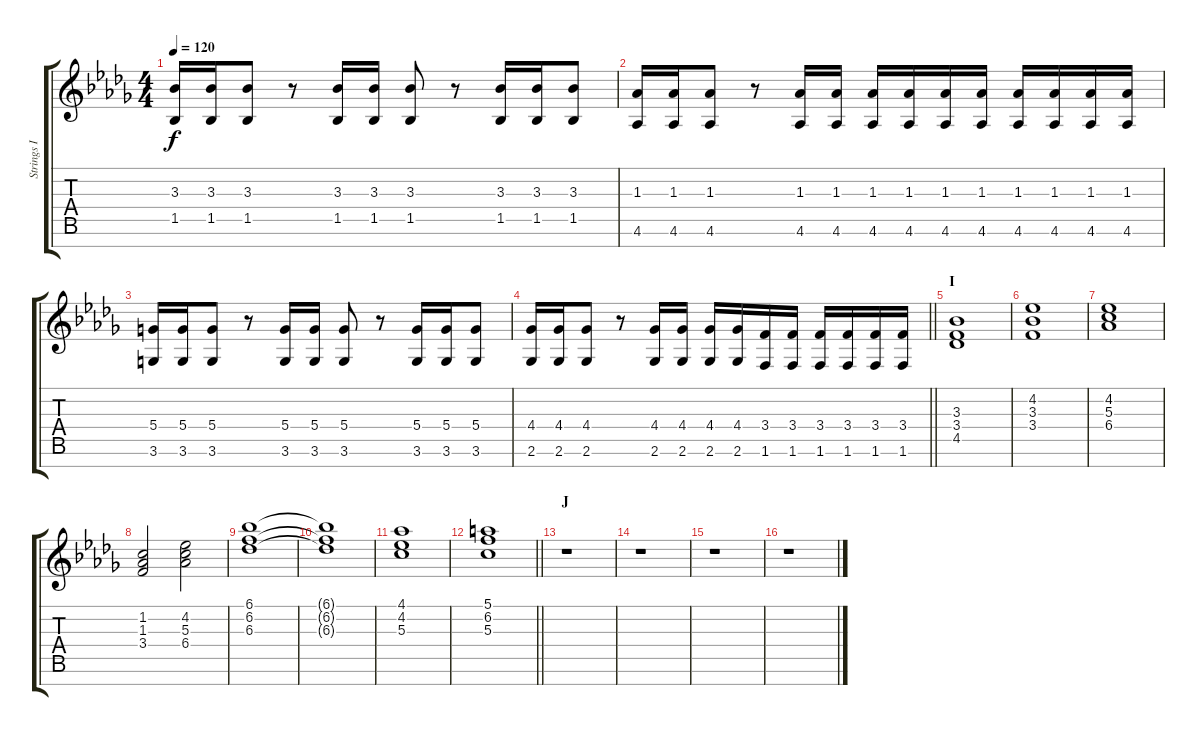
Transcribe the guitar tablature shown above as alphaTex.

\track ("Strings I" "Strings I") {instrument stringensemble1}
\staff {score tabs}
\tuning (E5 B4 G4 D4 A3 E3 B2) {hide}
\ts (4 4)
\tempo 120
\clef g2
\ks db
(3.3 1.5).16{dy f} (3.3 1.5).16 (3.3 1.5).8 r.8 (3.3 1.5).16 (3.3 1.5).16 (3.3 1.5).8 r.8 (3.3 1.5).16 (3.3 1.5).16 (3.3 1.5).8 |
(1.3 4.6).16 (1.3 4.6).16 (1.3 4.6).8 r.8 (1.3 4.6).16 (1.3 4.6).16 (1.3 4.6).16 (1.3 4.6).16 (1.3 4.6).16 (1.3 4.6).16 (1.3 4.6).16 (1.3 4.6).16 (1.3 4.6).16 (1.3 4.6).16 |
(5.4 3.6).16 (5.4 3.6).16 (5.4 3.6).8 r.8 (5.4 3.6).16 (5.4 3.6).16 (5.4 3.6).8 r.8 (5.4 3.6).16 (5.4 3.6).16 (5.4 3.6).8 |
\barLineRight lightlight
(4.4 2.6).16 (4.4 2.6).16 (4.4 2.6).8 r.8 (4.4 2.6).16 (4.4 2.6).16 (4.4 2.6).16 (4.4 2.6).16 (3.4 1.6).16 (3.4 1.6).16 (3.4 1.6).16 (3.4 1.6).16 (3.4 1.6).16 (3.4 1.6).16 |
\section ("" "I")
(3.3 3.4 4.5).1 |
(4.2 3.3 3.4).1 |
(4.2 5.3 6.4).1 |
(1.2 1.3 3.4).2 (4.2 5.3 6.4).2 |
(6.1 6.2 6.3).1 |
(6.1{t} 6.2{t} 6.3{t}).1 |
(4.1 4.2 5.3).1 |
\barLineRight lightlight
(5.1 6.2 5.3).1 |
\section ("" "J")
r.1 |
r.1 |
r.1 |
r.1
